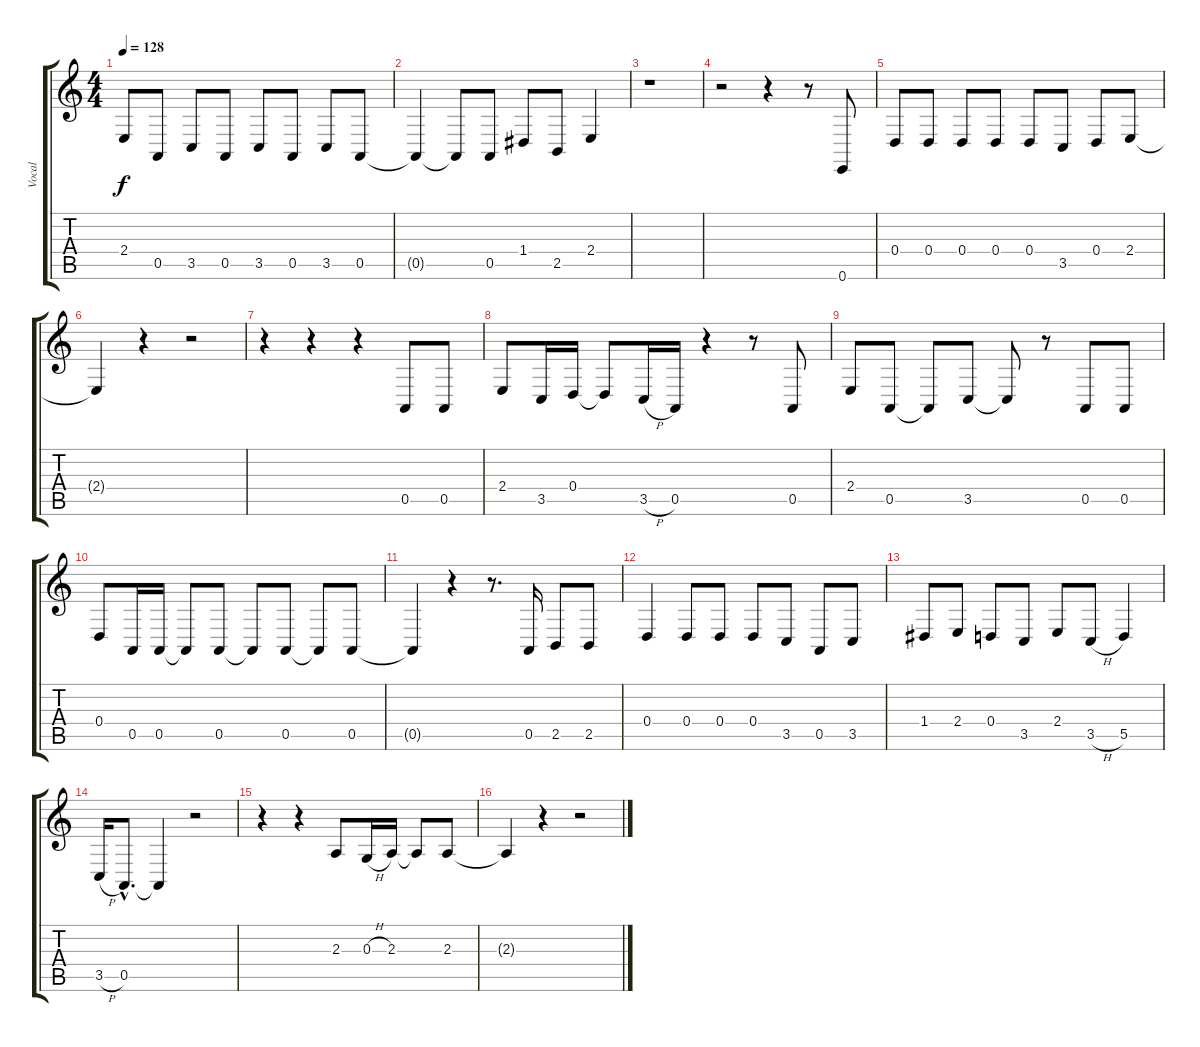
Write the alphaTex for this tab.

\track ("Vocal" "Vocal") {instrument flute}
\staff {score tabs}
\tuning (E4 B3 G3 D3 A2 E2) {hide}
\ts (4 4)
\tempo 128
\clef g2
\ks c
2.4.8{dy f} 0.5.8 3.5.8 0.5.8 3.5.8 0.5.8 3.5.8 0.5.8 |
0.5{t}.4 0.5{t}.8 0.5.8 1.4.8 2.5.8 2.4.4 |
r.1 |
r.2 r.4 r.8 0.6.8 |
0.4.8 0.4.8 0.4.8 0.4.8 0.4.8 3.5.8 0.4.8 2.4.8 |
2.4{t}.4 r.4 r.2 |
r.4 r.4 r.4 0.5.8 0.5.8 |
2.4.8 3.5.16 0.4.16 0.4{t}.8 3.5{h}.16 0.5.16 r.4 r.8 0.5.8 |
2.4.8 0.5.8 0.5{t}.8 3.5.8 3.5{t}.8 r.8 0.5.8 0.5.8 |
0.4.8 0.5.16 0.5.16 0.5{t}.8 0.5.8 0.5{t}.8 0.5.8 0.5{t}.8 0.5.8 |
0.5{t}.4 r.4 r.8{d} 0.5.16 2.5.8 2.5.8 |
0.4.4 0.4.8 0.4.8 0.4.8 3.5.8 0.5.8 3.5.8 |
1.4.8 2.4.8 0.4.8 3.5.8 2.4.8 3.5{h}.8 5.5.4 |
3.5{h}.16 0.5{hac}.8{d} 0.5{t}.4 r.2 |
r.4 r.4 2.3.8 0.3{h}.16 2.3.16 2.3{t}.8 2.3.8 |
2.3{t}.4 r.4 r.2
